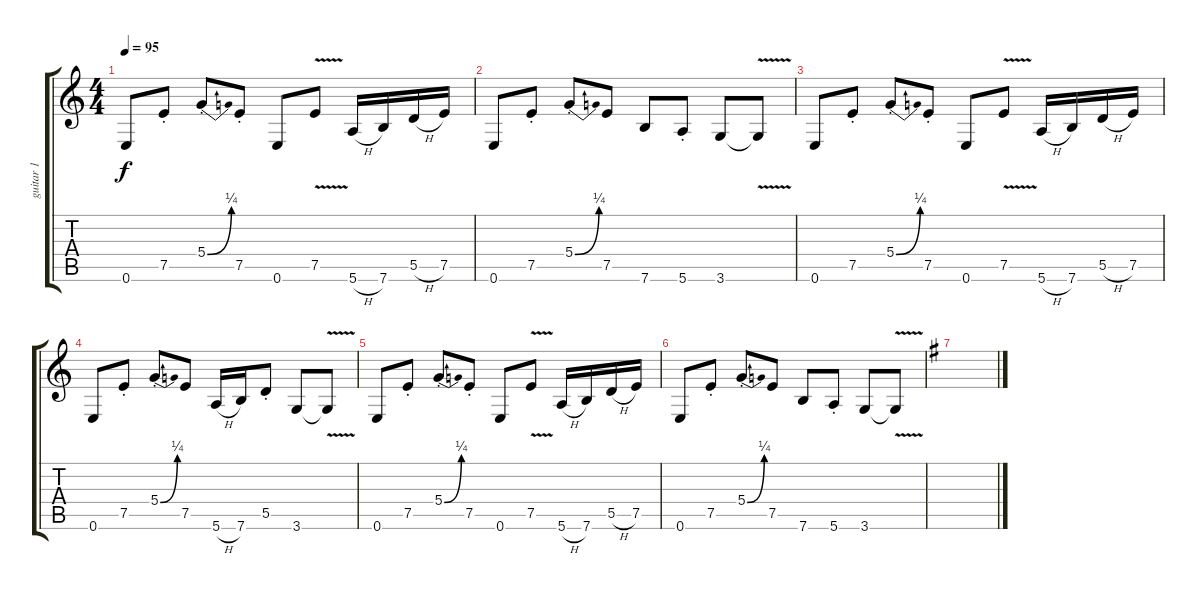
\track ("guitar 1" "guitar 1") {instrument overdrivenguitar}
\staff {score tabs}
\tuning (E4 B3 G3 D3 A2 E2) {hide}
\ts (4 4)
\tempo 95
\clef g2
\ks c
0.6.8{dy f} 7.5{st}.8 5.4{be (bend 0 0 60 1) st}.8 7.5{st}.8 0.6.8 7.5{v}.8 5.6{h}.16 7.6.16 5.5{h}.16 7.5.16 |
0.6.8 7.5{st}.8 5.4{be (bend 0 0 60 1) st}.8 7.5.8 7.6.8 5.6{st}.8 3.6.8 3.6{v t}.8 |
0.6.8 7.5{st}.8 5.4{be (bend 0 0 60 1) st}.8 7.5{st}.8 0.6.8 7.5{v}.8 5.6{h}.16 7.6.16 5.5{h}.16 7.5.16 |
0.6.8 7.5{st}.8 5.4{be (bend 0 0 60 1) st}.8 7.5.8 5.6{h}.16 7.6.16 5.5{st}.8 3.6.8 3.6{v t}.8 |
0.6.8 7.5{st}.8 5.4{be (bend 0 0 60 1) st}.8 7.5{st}.8 0.6.8 7.5{v}.8 5.6{h}.16 7.6.16 5.5{h}.16 7.5.16 |
0.6.8{volume 0} 7.5{st}.8 5.4{be (bend 0 0 60 1) st}.8 7.5.8 7.6.8 5.6{st}.8 3.6.8 3.6{v t}.8 |
\ks g
